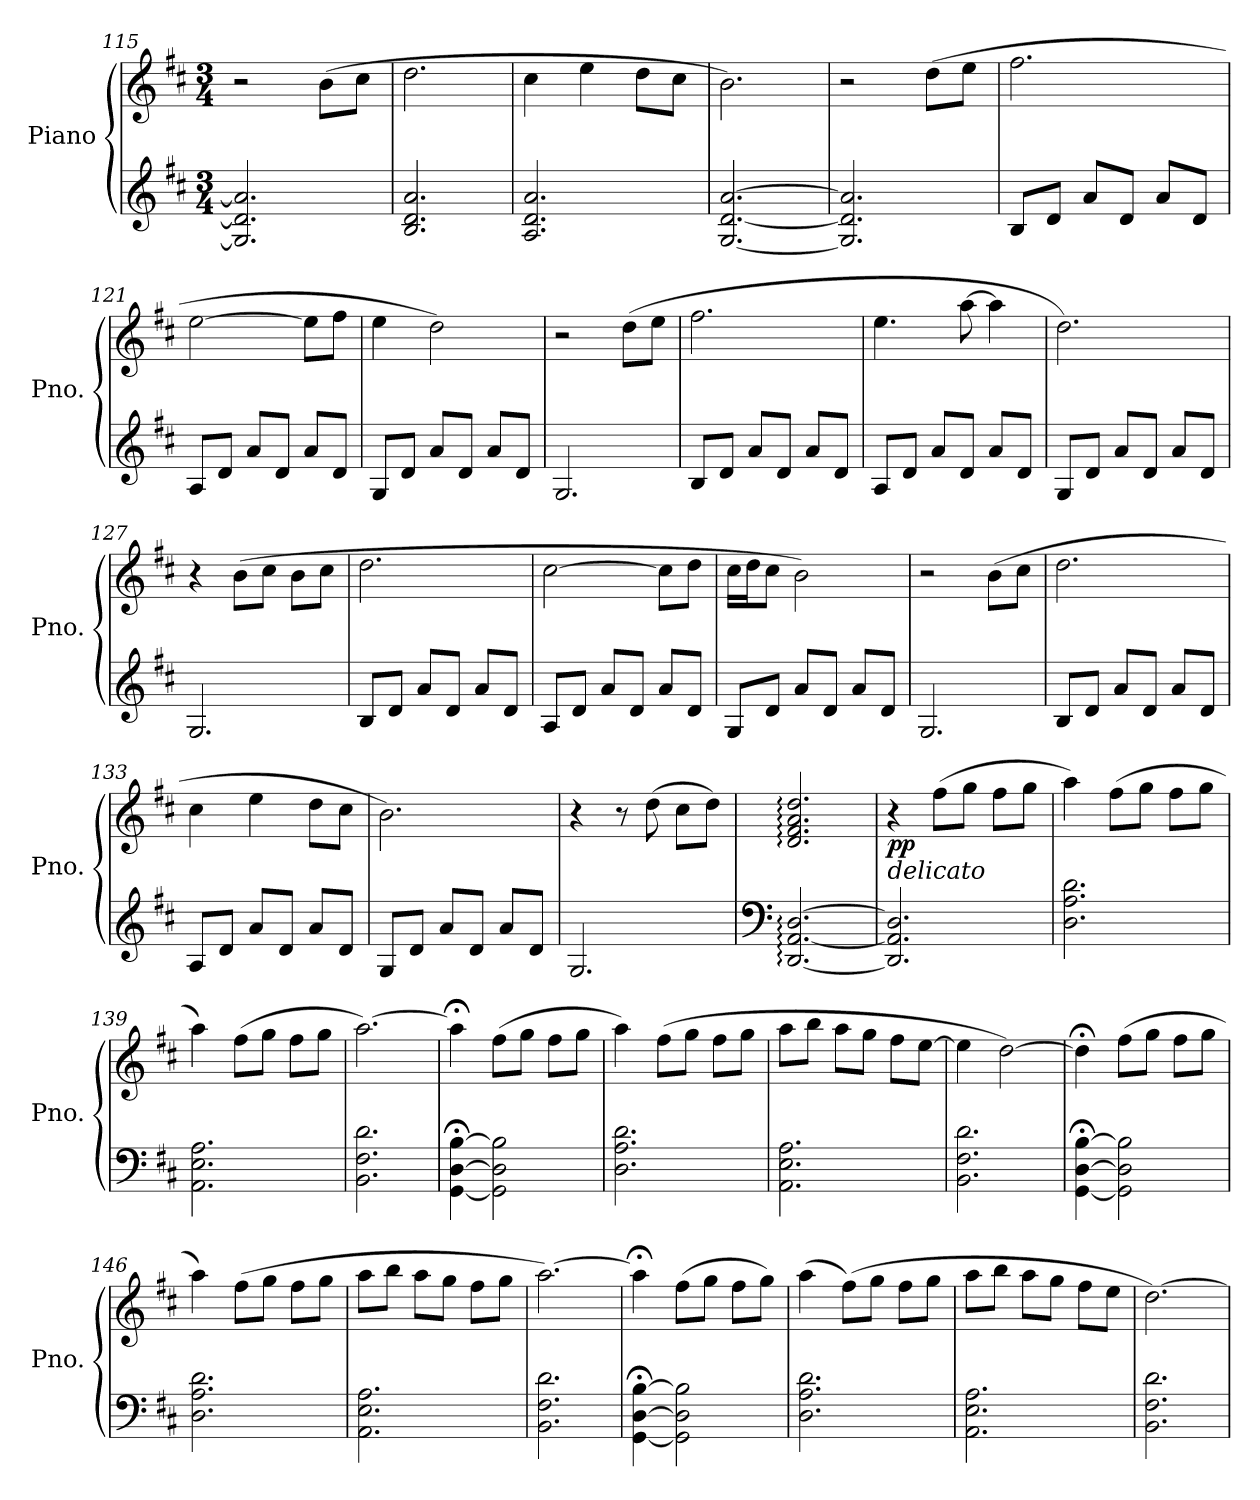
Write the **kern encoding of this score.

**kern	**kern	**dynam
*part1	*part1	*part1
*staff2	*staff1	*staff1/2
*I"Piano	*	*
*I'Pno.	*	*
*clefG2	*clefG2	*
*k[f#c#]	*k[f#c#]	*
*M3/4	*M3/4	*
=115	=115	=115
2.G/] 2.d/] 2.a/]	2r	.
.	(8b\L	.
.	8cc#\J	.
=116	=116	=116
2.B/ 2.d/ 2.a/	2.dd\	.
=117	=117	=117
2.A/ 2.d/ 2.a/	4cc#\	.
.	4ee\	.
.	8dd\L	.
.	8cc#\J	.
=118	=118	=118
[2.G/ [2.d/ [2.a/	2.b\)	.
=119	=119	=119
2.G/] 2.d/] 2.a/]	2r	.
.	(8dd\L	.
.	8ee\J	.
!!LO:LB:g=z
=120	=120	=120
8B/L	2.ff#\	.
8d/J	.	.
8a/L	.	.
8d/J	.	.
8a/L	.	.
8d/J	.	.
=121	=121	=121
8A/L	[2ee\	.
8d/J	.	.
8a/L	.	.
8d/J	.	.
8a/L	8ee\L]	.
8d/J	8ff#\J	.
=122	=122	=122
8G/L	4ee\	.
8d/J	.	.
8a/L	2dd\)	.
8d/J	.	.
8a/L	.	.
8d/J	.	.
=123	=123	=123
2.G/	2r	.
.	(8dd\L	.
.	8ee\J	.
=124	=124	=124
8B/L	2.ff#\	.
8d/J	.	.
8a/L	.	.
8d/J	.	.
8a/L	.	.
8d/J	.	.
=125	=125	=125
8A/L	4.ee\	.
8d/J	.	.
8a/L	.	.
8d/J	[8aa\	.
8a/L	4aa\]	.
8d/J	.	.
=126	=126	=126
8G/L	2.dd\)	.
8d/J	.	.
8a/L	.	.
8d/J	.	.
8a/L	.	.
8d/J	.	.
!!LO:LB:g=z
=127	=127	=127
2.G/	4r	.
.	(8b\L	.
.	8cc#\J	.
.	8b\L	.
.	8cc#\J	.
=128	=128	=128
8B/L	2.dd\	.
8d/J	.	.
8a/L	.	.
8d/J	.	.
8a/L	.	.
8d/J	.	.
=129	=129	=129
8A/L	[2cc#\	.
8d/J	.	.
8a/L	.	.
8d/J	.	.
8a/L	8cc#\L]	.
8d/J	8dd\J	.
=130	=130	=130
8G/L	16cc#\LL	.
.	16dd\J	.
8d/J	8cc#\J	.
8a/L	2b\)	.
8d/J	.	.
8a/L	.	.
8d/J	.	.
=131	=131	=131
2.G/	2r	.
.	(8b\L	.
.	8cc#\J	.
=132	=132	=132
8B/L	2.dd\	.
8d/J	.	.
8a/L	.	.
8d/J	.	.
8a/L	.	.
8d/J	.	.
=133	=133	=133
8A/L	4cc#\	.
8d/J	.	.
8a/L	4ee\	.
8d/J	.	.
8a/L	8dd\L	.
8d/J	8cc#\J	.
!!LO:LB:g=z
=134	=134	=134
8G/L	2.b\)	.
8d/J	.	.
8a/L	.	.
8d/J	.	.
8a/L	.	.
8d/J	.	.
=135	=135	=135
2.G/	4r	.
.	8r	.
.	(8dd\	.
.	8cc#\L	.
.	8dd\J)	.
=136	=136	=136
*clefF4	*	*
[2.DD/: [2.AA/: [2.D/:	2.d/: 2.f#/: 2.a/: 2.dd/:	.
=137	=137	=137
!LO:TX:a:i:t=delicato	!	!
!	!	!LO:DY:b
2.DD/] 2.AA/] 2.D/]	4r	pp
.	(8ff#\L	.
.	8gg\J	.
.	8ff#\L	.
.	8gg\J	.
=138	=138	=138
2.D\ 2.A\ 2.d\	4aa\)	.
.	(8ff#\L	.
.	8gg\J	.
.	8ff#\L	.
.	8gg\J	.
=139	=139	=139
2.AA\ 2.E\ 2.A\	4aa\)	.
.	(8ff#\L	.
.	8gg\J	.
.	8ff#\L	.
.	8gg\J	.
=140	=140	=140
2.BB\ 2.F#\ 2.d\	[2.aa\)	.
=141	=141	=141
[4GG\;< [4D\;< [4B\;<	4aa;<\]	.
2GG\] 2D\] 2B\]	(8ff#\L	.
.	8gg\J	.
.	8ff#\L	.
.	8gg\J	.
!!LO:LB:g=z
=142	=142	=142
2.D\ 2.A\ 2.d\	4aa\)	.
.	(8ff#\L	.
.	8gg\J	.
.	8ff#\L	.
.	8gg\J	.
=143	=143	=143
2.AA\ 2.E\ 2.A\	8aa\L	.
.	8bb\J	.
.	8aa\L	.
.	8gg\J	.
.	8ff#\L	.
.	[8ee\J	.
=144	=144	=144
2.BB\ 2.F#\ 2.d\	4ee\]	.
.	[2dd\)	.
=145	=145	=145
[4GG\;< [4D\;< [4B\;<	4dd;<\]	.
2GG\] 2D\] 2B\]	(8ff#\L	.
.	8gg\J	.
.	8ff#\L	.
.	8gg\J	.
=146	=146	=146
2.D\ 2.A\ 2.d\	4aa\)	.
.	(8ff#\L	.
.	8gg\J	.
.	8ff#\L	.
.	8gg\J	.
=147	=147	=147
2.AA\ 2.E\ 2.A\	8aa\L	.
.	8bb\J	.
.	8aa\L	.
.	8gg\J	.
.	8ff#\L	.
.	8gg\J	.
=148	=148	=148
2.BB\ 2.F#\ 2.d\	[2.aa\)	.
=149	=149	=149
[4GG\;< [4D\;< [4B\;<	4aa;<\]	.
2GG\] 2D\] 2B\]	(8ff#\L	.
.	8gg\J	.
.	8ff#\L	.
.	8gg\J)	.
!!LO:PB:g=z
=150	=150	=150
2.D\ 2.A\ 2.d\	(4aa\	.
.	(8ff#\L)	.
.	8gg\J	.
.	8ff#\L	.
.	8gg\J	.
=151	=151	=151
2.AA\ 2.E\ 2.A\	8aa\L	.
.	8bb\J	.
.	8aa\L	.
.	8gg\J	.
.	8ff#\L	.
.	8ee\J	.
=152	=152	=152
2.BB\ 2.F#\ 2.d\	[2.dd\)	.
=	=	=
*-	*-	*-
